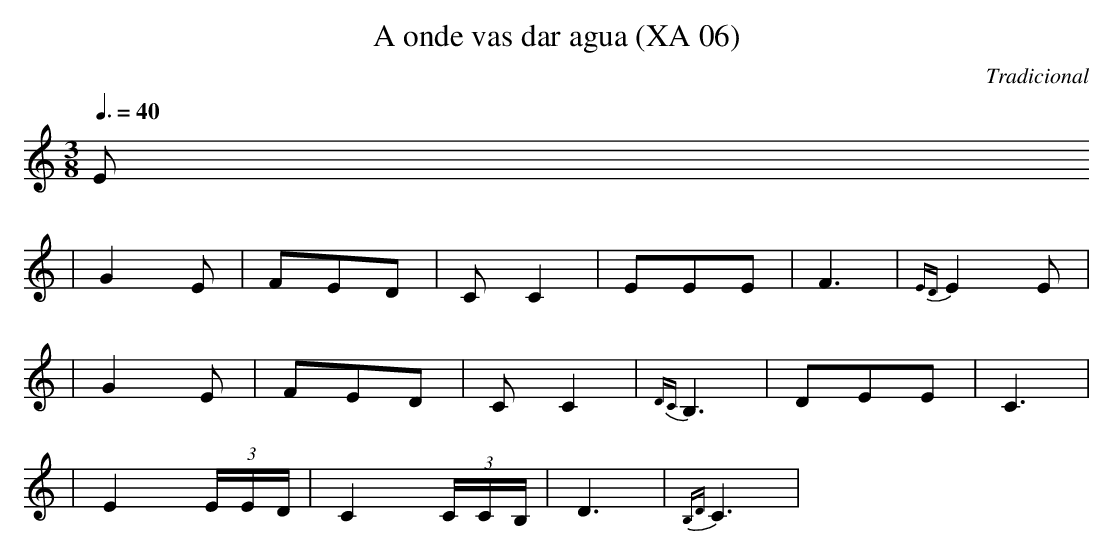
X:1
T:A onde vas dar agua (XA 06)
C:Tradicional
M:3/8
L:1/8
Q:3/8=40
K:C
E
|G2 E|FED|C C2|EEE|F3|{ED}E2 E|
|G2 E|FED|C C2|{DC}B,3|DEE|C3|
|E2 (3E/E/D/|C2 (3C/C/B,/|D3|{B,D}C3|
